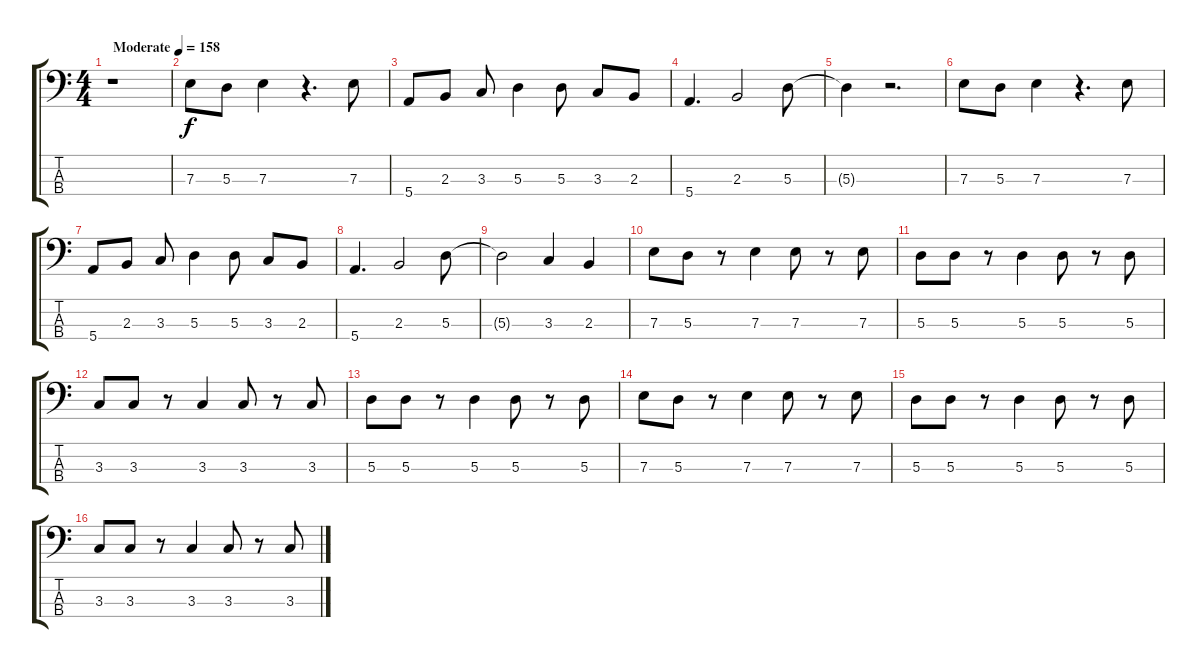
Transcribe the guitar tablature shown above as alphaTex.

\track "" {instrument slapbass1}
\staff {score tabs}
\tuning (G2 D2 A1 E1) {hide}
\ts (4 4)
\tempo (158 "Moderate")
\clef f4
\ks c
r.1{txt "" dy f instrument slapbass1} |
7.3.8 5.3.8 7.3.4 r.4{d} 7.3.8 |
5.4.8 2.3.8 3.3.8 5.3.4 5.3.8 3.3.8 2.3.8 |
5.4.4{d} 2.3.2 5.3.8 |
5.3{t}.4 r.2{d} |
7.3.8 5.3.8 7.3.4 r.4{d} 7.3.8 |
5.4.8 2.3.8 3.3.8 5.3.4 5.3.8 3.3.8 2.3.8 |
5.4.4{d} 2.3.2 5.3.8 |
5.3{t}.2 3.3.4 2.3.4 |
7.3.8 5.3.8 r.8 7.3.4 7.3.8 r.8 7.3.8 |
5.3.8 5.3.8 r.8 5.3.4 5.3.8 r.8 5.3.8 |
3.3.8 3.3.8 r.8 3.3.4 3.3.8 r.8 3.3.8 |
5.3.8 5.3.8 r.8 5.3.4 5.3.8 r.8 5.3.8 |
7.3.8 5.3.8 r.8 7.3.4 7.3.8 r.8 7.3.8 |
5.3.8 5.3.8 r.8 5.3.4 5.3.8 r.8 5.3.8 |
3.3.8 3.3.8 r.8 3.3.4 3.3.8 r.8 3.3.8
